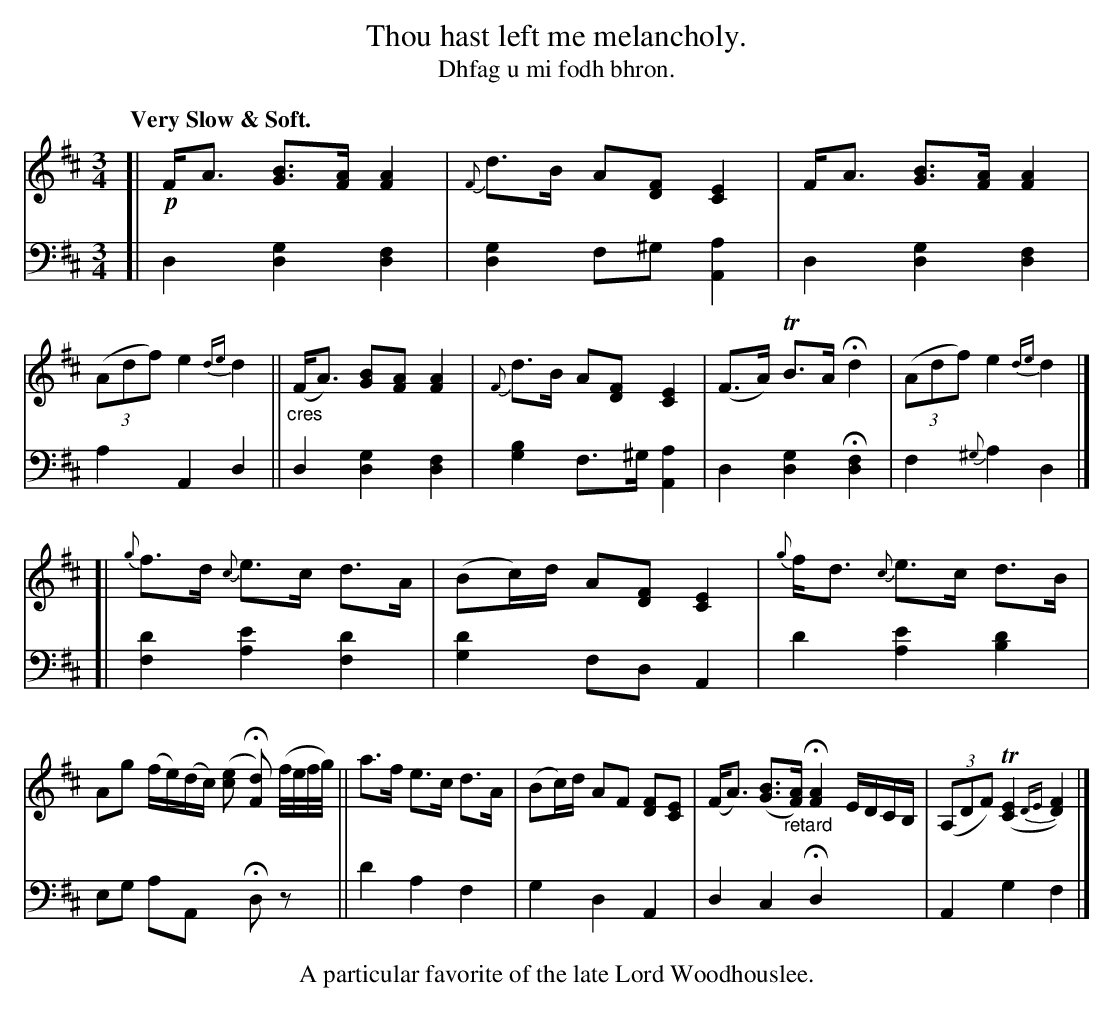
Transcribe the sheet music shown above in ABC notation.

X:1
T: Thou hast left me melancholy.
T: Dhfag u mi fodh bhron.
M: 3/4
L: 1/8
Q: "Very Slow & Soft."
K: D
V: 1 staves=2
[|!p!\
F<A [BG]>[AF] [A2F2] | {F}d>B A[FD] [E2C2] |\
F<A [BG]>[AF] [A2F2] | (3(Adf) e2 {de}d2 ||\
("_cres"F<A) [BG][AF] [A2F2] | {F}d>B A[FD] [E2C2] |\
(F>A) TB>A Hd2 | (3(Adf) e2 {de}d2 |]
[|\
{g}f>d {c}e>c d>A | (Bc/)d/ A[FD] [E2C2] |\
{g}f<d {c}e>c d>B | Ag (f/e/)(d/c/) ([ec] H[dF]) (f//e//f//g//) ||\
a>f e>c d>A | (Bc/)d/ AF [FD][EC] |\
(F<A) ([BG]>"_retard"[AF]) H[A2F2] E/D/C/B,/ | (3(A,DF) (T[E2C2] {DE}[F2D2]) |]
V: 2 clef=bass middle=d
[|\
d2 [d2g2] [d2f2] | [d2g2] f^g [A2a2] | d2 [d2g2] [d2f2] | a2 A2 d2 ||
d2 [d2g2] [d2f2] | [g2b2] f>^g [A2a2] | d2 [d2g2] H[d2f2] | f2 {^g}a2 d2 |]
[|\
[f2d'2] [a2e'2] [f2d'2] | [g2d'2] fd A2 | d'2 [a2e'2] [b2d'2] | eg aAx Hdz ||
d'2 a2 f2 | g2 d2 A2 | d2 c2 Hd2 x2 | A2 g2 f2 |]
